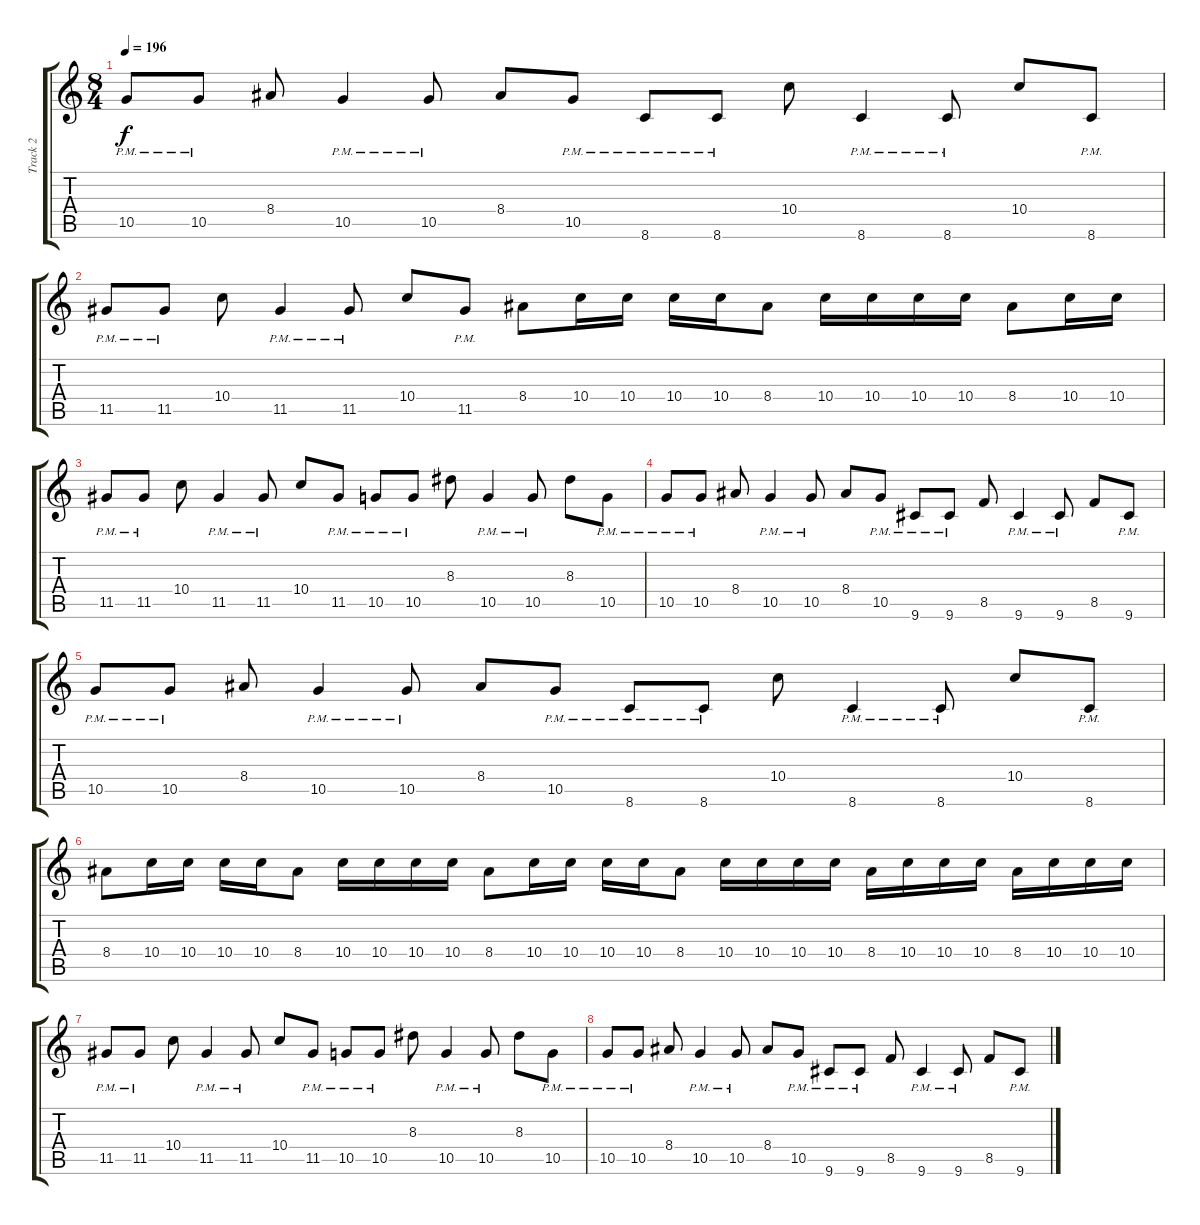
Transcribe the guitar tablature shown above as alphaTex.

\track ("Track 2" "Track 2") {instrument distortionguitar}
\staff {score tabs}
\tuning (E4 B3 G3 D3 A2 E2) {hide}
\ts (8 4)
\tempo 196
\clef g2
\ks c
10.5{pm}.8{dy f} 10.5{pm}.8 8.4.8 10.5{pm}.4 10.5{pm}.8 8.4.8 10.5{pm}.8 8.6{pm}.8 8.6{pm}.8 10.4.8 8.6{pm}.4 8.6{pm}.8 10.4.8 8.6{pm}.8 |
11.5{pm}.8 11.5{pm}.8 10.4.8 11.5{pm}.4 11.5{pm}.8 10.4.8 11.5{pm}.8 8.4.8 10.4.16 10.4.16 10.4.16 10.4.16 8.4.8 10.4.16 10.4.16 10.4.16 10.4.16 8.4.8 10.4.16 10.4.16 |
11.5{pm}.8 11.5{pm}.8 10.4.8 11.5{pm}.4 11.5{pm}.8 10.4.8 11.5{pm}.8 10.5{pm}.8 10.5{pm}.8 8.3.8 10.5{pm}.4 10.5{pm}.8 8.3.8 10.5{pm}.8 |
10.5{pm}.8 10.5{pm}.8 8.4.8 10.5{pm}.4 10.5{pm}.8 8.4.8 10.5{pm}.8 9.6{pm}.8 9.6{pm}.8 8.5.8 9.6{pm}.4 9.6{pm}.8 8.5.8 9.6{pm}.8 |
10.5{pm}.8 10.5{pm}.8 8.4.8 10.5{pm}.4 10.5{pm}.8 8.4.8 10.5{pm}.8 8.6{pm}.8 8.6{pm}.8 10.4.8 8.6{pm}.4 8.6{pm}.8 10.4.8 8.6{pm}.8 |
8.4.8 10.4.16 10.4.16 10.4.16 10.4.16 8.4.8 10.4.16 10.4.16 10.4.16 10.4.16 8.4.8 10.4.16 10.4.16 10.4.16 10.4.16 8.4.8 10.4.16 10.4.16 10.4.16 10.4.16 8.4.16 10.4.16 10.4.16 10.4.16 8.4.16 10.4.16 10.4.16 10.4.16 |
11.5{pm}.8 11.5{pm}.8 10.4.8 11.5{pm}.4 11.5{pm}.8 10.4.8 11.5{pm}.8 10.5{pm}.8 10.5{pm}.8 8.3.8 10.5{pm}.4 10.5{pm}.8 8.3.8 10.5{pm}.8 |
10.5{pm}.8 10.5{pm}.8 8.4.8 10.5{pm}.4 10.5{pm}.8 8.4.8 10.5{pm}.8 9.6{pm}.8 9.6{pm}.8 8.5.8 9.6{pm}.4 9.6{pm}.8 8.5.8 9.6{pm}.8
